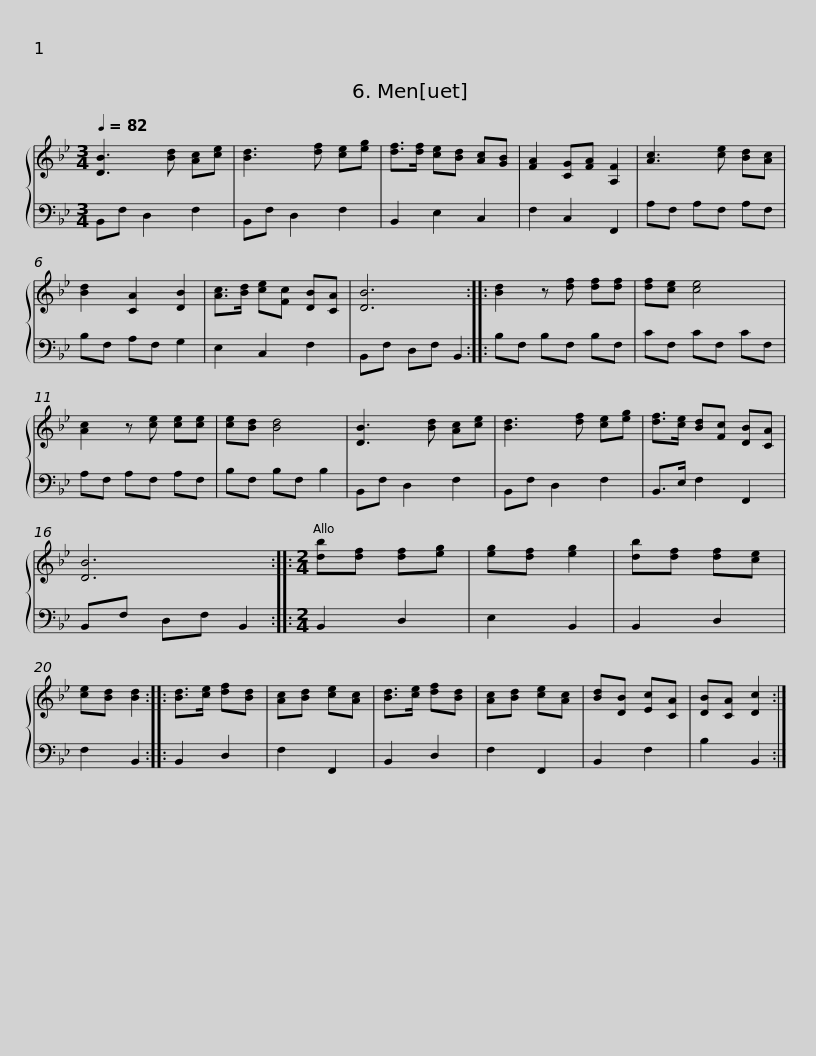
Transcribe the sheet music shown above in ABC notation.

X:1
%%score { 1 | 2 }
L:1/8
Q:1/4=82
M:3/4
I:linebreak $
K:Bb
V:1 treble
V:2 bass
V:1
 [DB]3 [Bd] [Ac][ce] | [Bd]3 [df] [ce][eg] | [df]>[df] [ce][Bd] [Ac][GB] | [FA]2 [CG][FA] [A,F]2 | [Ac]3 [ce] [Bd][Ac] | %5
 [Bd]2 [CA]2 [DB]2 | [Ac]>[Bd] [ce][Fc] [DB][CA] |$ [DB]6 :: [Bd]2 z [df] [df][df] | [df][ce] [ce]4 | %10
 [Ac]2 z [ce] [ce][ce] | [ce][Bd] [Bd]4 | [DB]3 [Bd] [Ac][ce] | [Bd]3 [df] [ce][eg] |$ [df]>[ce] [Bd][Fc] [DB][CA] | %15
 [DB]6 ::[M:2/4] [db][df] [df][eg] | [eg][df] [eg]2 | [db][df] [df][ce] | [ce][Bd] [Bd]2 :: %20
 [Bd]>[ce] [df][Bd] | [Ac][Bd] [ce][Ac] | [Bd]>[ce] [df][Bd] |$ [Ac][Bd] [ce][Ac] | [Bd][DB] [Ec][CA] | %25
 [DB][CA] [Dc]2 :| %26
V:2
 B,,F, D,2 F,2 | B,,F, D,2 F,2 | B,,2 E,2 C,2 | F,2 C,2 F,,2 | A,F, A,F, A,F, | %5
 B,F, A,F, G,2 | E,2 C,2 F,2 |$ B,,F, D,F, B,,2 :: B,F, B,F, B,F, | CF, CF, CF, | %10
 A,F, A,F, A,F, | B,F, B,F, B,2 | B,,F, D,2 F,2 | B,,F, D,2 F,2 |$ B,,>E, F,2 F,,2 | %15
 B,,F, D,F, B,,2 ::[M:2/4] B,,2 D,2 | E,2 B,,2 | B,,2 D,2 | F,2 B,,2 :: %20
 B,,2 D,2 | F,2 F,,2 | B,,2 D,2 |$ F,2 F,,2 | B,,2 F,2 | %25
 B,2 B,,2 :| %26
